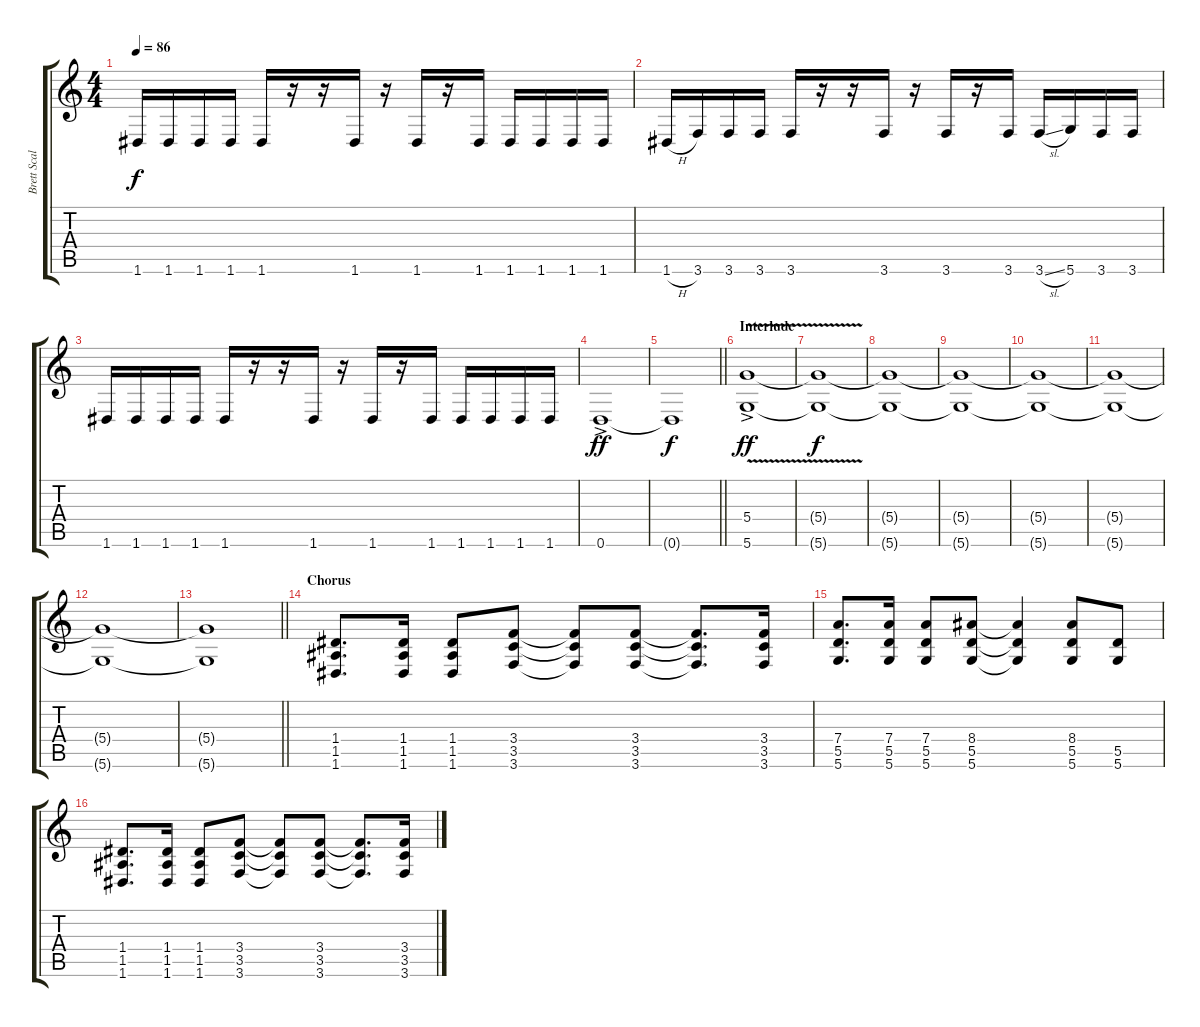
\track ("Brett Scallions (Rhythm Guitar)" "Brett Scal") {instrument distortionguitar}
\staff {score tabs}
\tuning (E4 B3 G3 D3 A2 D2) {hide}
\ts (4 4)
\tempo 86
\clef g2
\ks c
1.6.16{dy f} 1.6.16 1.6.16 1.6.16 1.6.16 r.16 r.16 1.6.16 r.16 1.6.16 r.16 1.6.16 1.6.16 1.6.16 1.6.16 1.6.16 |
1.6{h}.16 3.6.16 3.6.16 3.6.16 3.6.16 r.16 r.16 3.6.16 r.16 3.6.16 r.16 3.6.16 3.6{sl}.16 5.6.16 3.6.16 3.6.16 |
1.6.16 1.6.16 1.6.16 1.6.16 1.6.16 r.16 r.16 1.6.16 r.16 1.6.16 r.16 1.6.16 1.6.16 1.6.16 1.6.16 1.6.16 |
0.6{ac}.1{dy ff} |
\barLineRight lightlight
0.6{t}.1{dy f} |
\section ("" "Interlude")
(5.4{v ac} 5.6).1{dy ff volume 13} |
(5.4{t} 5.6{t}).1{dy f} |
(5.4{t} 5.6{t}).1 |
(5.4{t} 5.6{t}).1 |
(5.4{t} 5.6{t}).1 |
(5.4{t} 5.6{t}).1 |
(5.4{t} 5.6{t}).1 |
\barLineRight lightlight
(5.4{t} 5.6{t}).1 |
\section ("" "Chorus")
(1.4 1.5 1.6).8{d} (1.4 1.5 1.6).16 (1.4 1.5 1.6).8 (3.4 3.5 3.6).8 (3.4{t} 3.5{t} 3.6{t}).8 (3.4 3.5 3.6).8 (3.4{t} 3.5{t} 3.6{t}).8{d} (3.4 3.5 3.6).16 |
(7.4 5.5 5.6).8{d} (7.4 5.5 5.6).16 (7.4 5.5 5.6).8 (8.4 5.5 5.6).8 (8.4{t} 5.5{t} 5.6{t}).4 (8.4 5.5 5.6).8 (5.5 5.6).8 |
(1.4 1.5 1.6).8{d} (1.4 1.5 1.6).16 (1.4 1.5 1.6).8 (3.4 3.5 3.6).8 (3.4{t} 3.5{t} 3.6{t}).8 (3.4 3.5 3.6).8 (3.4{t} 3.5{t} 3.6{t}).8{d} (3.4 3.5 3.6).16
